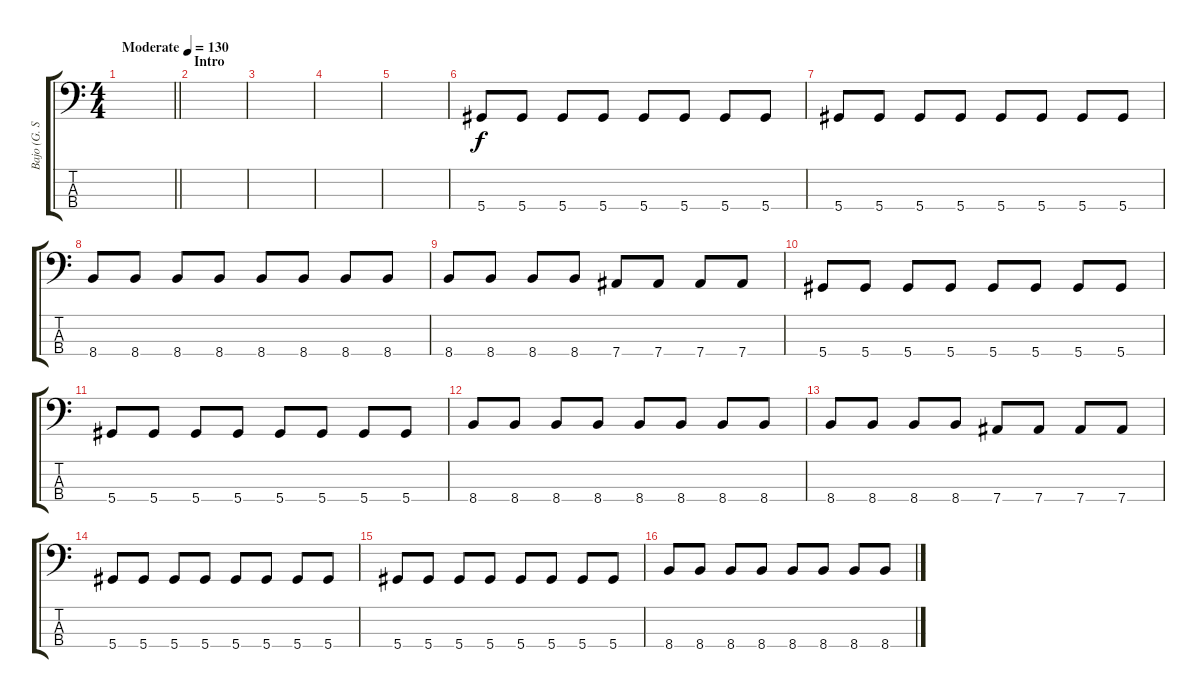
\track ("Bajo (G. Sánchez)" "Bajo (G. S") {instrument electricbassfinger}
\staff {score tabs}
\tuning (Gb2 Db2 Ab1 Eb1) {hide}
\ts (4 4)
\tempo (130 "Moderate")
\clef f4
\barLineRight lightlight
\ks c
|
\section ("" "Intro")
|
|
|
|
5.4.8 5.4.8 5.4.8 5.4.8 5.4.8 5.4.8 5.4.8 5.4.8 |
5.4.8 5.4.8 5.4.8 5.4.8 5.4.8 5.4.8 5.4.8 5.4.8 |
8.4.8 8.4.8 8.4.8 8.4.8 8.4.8 8.4.8 8.4.8 8.4.8 |
8.4.8 8.4.8 8.4.8 8.4.8 7.4.8 7.4.8 7.4.8 7.4.8 |
5.4.8 5.4.8 5.4.8 5.4.8 5.4.8 5.4.8 5.4.8 5.4.8 |
5.4.8 5.4.8 5.4.8 5.4.8 5.4.8 5.4.8 5.4.8 5.4.8 |
8.4.8 8.4.8 8.4.8 8.4.8 8.4.8 8.4.8 8.4.8 8.4.8 |
8.4.8 8.4.8 8.4.8 8.4.8 7.4.8 7.4.8 7.4.8 7.4.8 |
5.4.8 5.4.8 5.4.8 5.4.8 5.4.8 5.4.8 5.4.8 5.4.8 |
5.4.8 5.4.8 5.4.8 5.4.8 5.4.8 5.4.8 5.4.8 5.4.8 |
8.4.8 8.4.8 8.4.8 8.4.8 8.4.8 8.4.8 8.4.8 8.4.8
